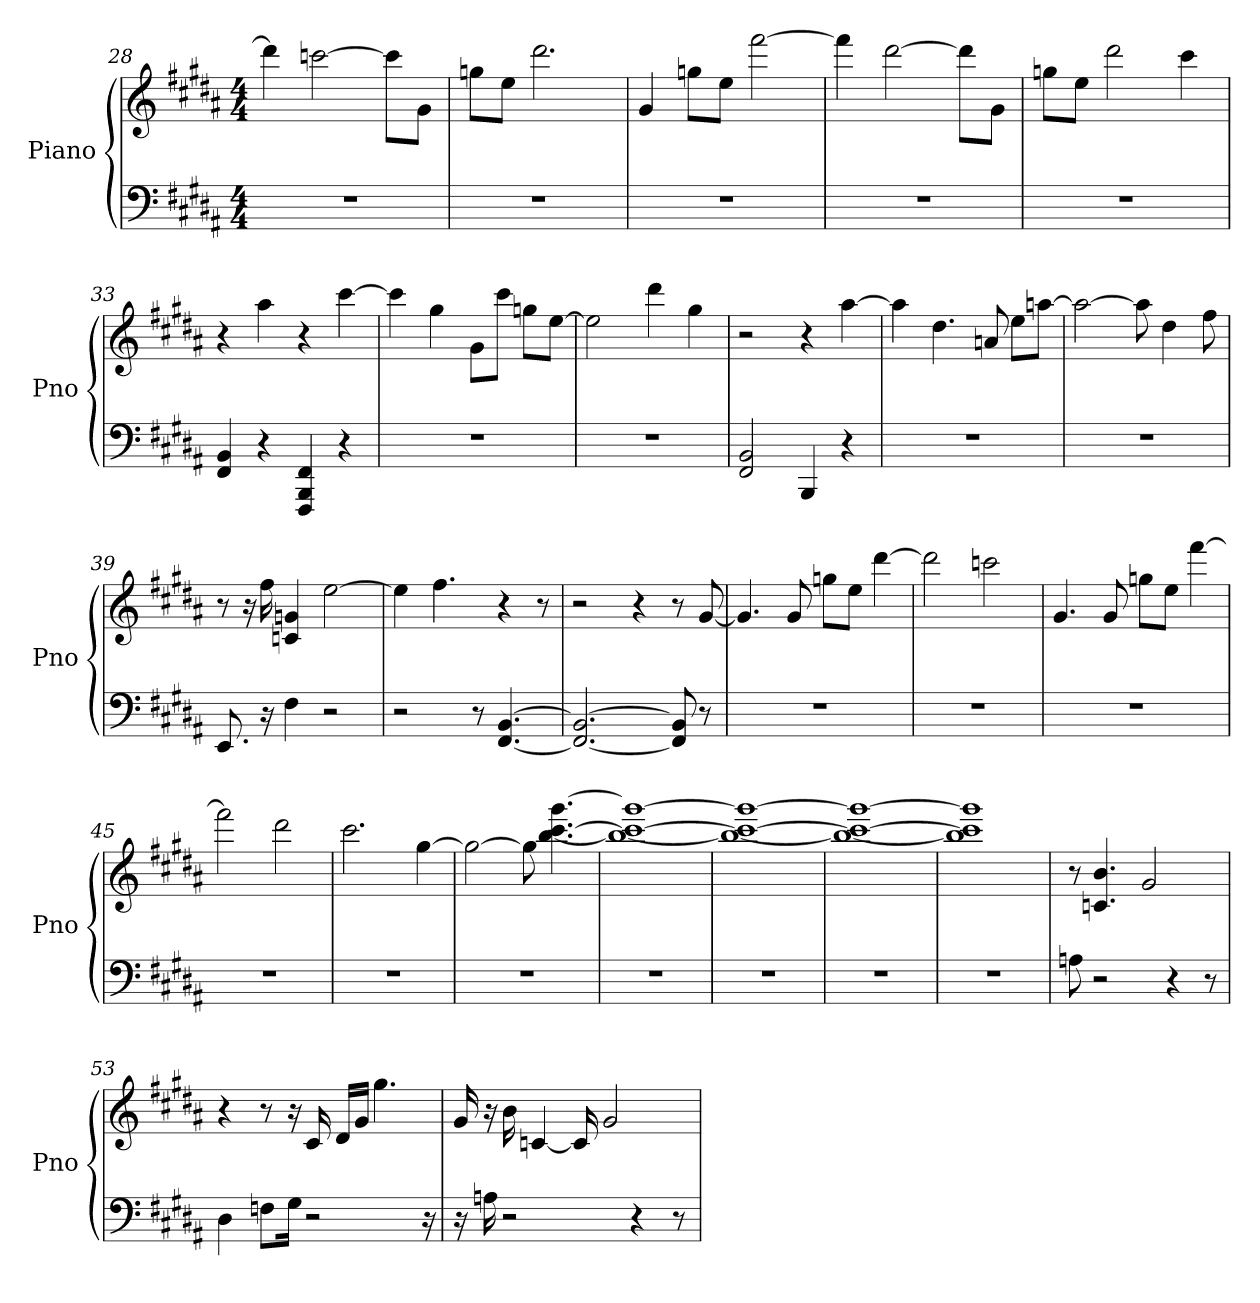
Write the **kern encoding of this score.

**kern	**kern
*part1	*part1
*staff2	*staff1
*I"Piano	*
*I'Pno	*
*clefF4	*clefG2
*k[f#c#g#d#a#]	*k[f#c#g#d#a#]
*B:	*B:
*M4/4	*M4/4
=28	=28
1r	4ddd#]
.	[2ccc
.	8ccc\L]
.	8g#\J
=29	=29
1r	8gg\L
.	8ee\J
.	2.ddd#
=30	=30
1r	4g#
.	8gg\L
.	8ee\J
.	[2fff#
=31	=31
1r	4fff#]
.	[2ddd#
.	8ddd#\L]
.	8g#\J
=32	=32
1r	8gg\L
.	8ee\J
.	2ddd#
.	4ccc#
=33	=33
4BB 4FF#	4r
4r	4aa#
4FF# 4FFF# 4BBB	4r
4r	[4ccc#
=34	=34
1r	4ccc#]
.	4gg#
.	8g#\L
.	8ccc#\J
.	8gg\L
.	[8ee\J
=35	=35
1r	2ee]
.	4ddd#
.	4gg#
=36	=36
2BB 2FF#	2r
4BBB	4r
4r	[4aa#
=37	=37
1r	4aa#]
.	4.dd#
.	8a
.	8ee\L
.	[8aa\J
=38	=38
1r	2aa_
.	8aa]
.	4dd#
.	8ff#
=39	=39
8.EE	8r
.	16r
16r	16ff#
4F#	4g 4c
2r	[2ee
=40	=40
2r	4ee]
.	4.ff#
8r	.
[4.FF# [4.BB	4r
.	8r
=41	=41
2.FF#_ 2.BB_	2r
.	4r
8FF#] 8BB]	8r
8r	[8g#
=42	=42
1r	4.g#]
.	8g#
.	8gg\L
.	8ee\J
.	[4ddd#
=43	=43
1r	2ddd#]
.	2ccc
=44	=44
1r	4.g#
.	8g#
.	8gg\L
.	8ee\J
.	[4fff#
=45	=45
1r	2fff#]
.	2ddd#
=46	=46
1r	2.ccc#
.	[4gg#
=47	=47
1r	2gg#_
.	8gg#]
.	[4.bb [4.ccc# [4.ggg#
=48	=48
1r	1bb_ 1ccc#_ 1ggg#_
=49	=49
1r	1bb_ 1ccc#_ 1ggg#_
=50	=50
1r	1bb_ 1ccc#_ 1ggg#_
=51	=51
1r	1bb] 1ccc#] 1ggg#]
=52	=52
8A	8r
2r	4.c 4.b
.	2g#
4r	.
8r	.
=53	=53
4D#	4r
8F\L	8r
16G#\Jk	16r
2r	16c#
.	16d#/LL
.	16g#/JJ
.	4.gg#
16r	.
=54	=54
16r	16g#
16A	16r
2r	16b
.	[4c
.	16c]
.	2g#
4r	.
8r	.
=	=
*-	*-
